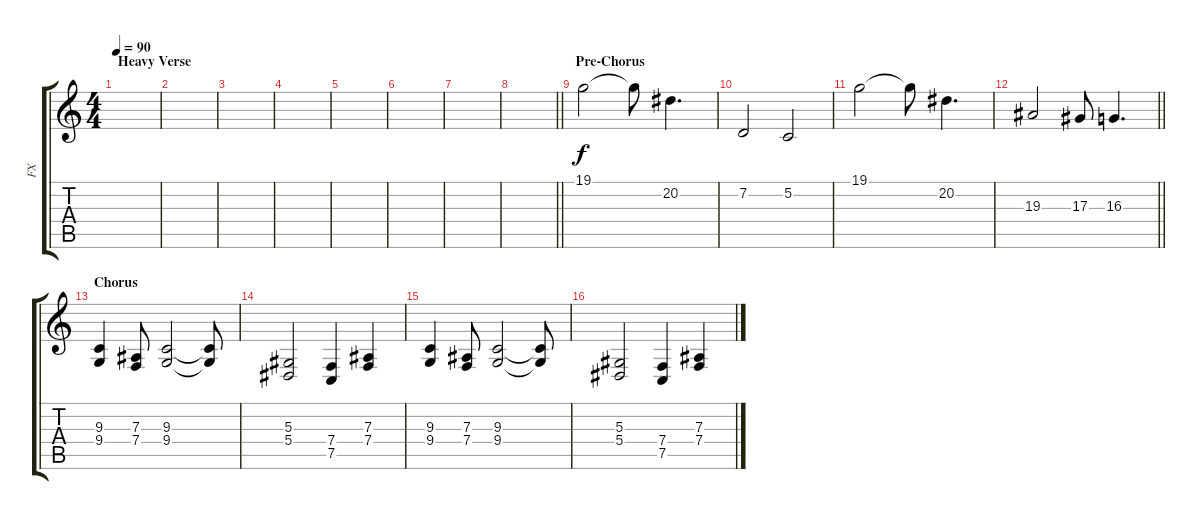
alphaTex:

\track ("FX" "FX") {instrument synthstrings2}
\staff {score tabs}
\tuning (C4 G3 Eb3 Bb2 F2 C2) {hide}
\ts (4 4)
\section ("" "Heavy Verse")
\tempo 90
\clef g2
\ks c
|
|
|
|
|
|
|
\barLineRight lightlight
|
\section ("" "Pre-Chorus")
19.1.2 19.1{t}.8 20.2.4{d} |
7.2.2 5.2.2 |
19.1.2 19.1{t}.8 20.2.4{d} |
\barLineRight lightlight
19.3.2 17.3.8 16.3.4{d} |
\section ("" "Chorus")
(9.3 9.4).4 (7.3 7.4).8 (9.3 9.4).2 (9.3{t} 9.4{t}).8 |
(5.3 5.4).2 (7.4 7.5).4 (7.3 7.4).4 |
(9.3 9.4).4 (7.3 7.4).8 (9.3 9.4).2 (9.3{t} 9.4{t}).8 |
(5.3 5.4).2 (7.4 7.5).4 (7.3 7.4).4
